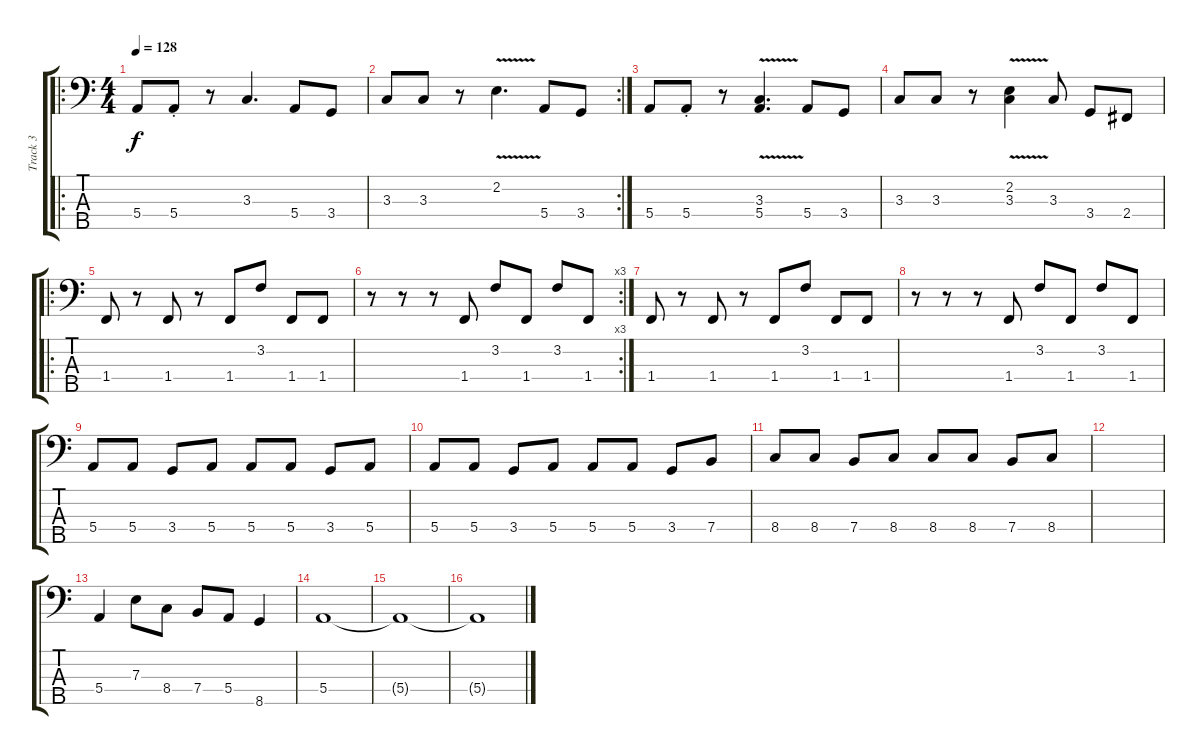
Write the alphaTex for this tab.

\track ("Track 3" "Track 3") {instrument electricbassfinger}
\staff {score tabs}
\tuning (G2 D2 A1 E1 B0) {hide}
\ro
\ts (4 4)
\tempo 128
\clef f4
\ks c
5.4.8{dy f} 5.4{st}.8 r.8 3.3.4{d} 5.4.8 3.4.8 |
\rc 2
3.3.8 3.3.8 r.8 2.2{v}.4{d} 5.4.8 3.4.8 |
5.4.8 5.4{st}.8 r.8 (3.3 5.4{v}).4{d} 5.4.8 3.4.8 |
3.3.8 3.3.8 r.8 (2.2{v} 3.3{v}).4 3.3.8 3.4.8 2.4.8 |
\ro
1.4.8 r.8 1.4.8 r.8 1.4.8 3.2.8 1.4.8 1.4.8 |
\rc 3
r.8 r.8 r.8 1.4.8 3.2.8 1.4.8 3.2.8 1.4.8 |
1.4.8 r.8 1.4.8 r.8 1.4.8 3.2.8 1.4.8 1.4.8 |
r.8 r.8 r.8 1.4.8 3.2.8 1.4.8 3.2.8 1.4.8 |
5.4.8 5.4.8 3.4.8 5.4.8 5.4.8 5.4.8 3.4.8 5.4.8 |
5.4.8 5.4.8 3.4.8 5.4.8 5.4.8 5.4.8 3.4.8 7.4.8 |
8.4.8 8.4.8 7.4.8 8.4.8 8.4.8 8.4.8 7.4.8 8.4.8 |
|
5.4.4 7.3.8 8.4.8 7.4.8 5.4.8 8.5.4 |
5.4.1 |
5.4{t}.1 |
5.4{t}.1
